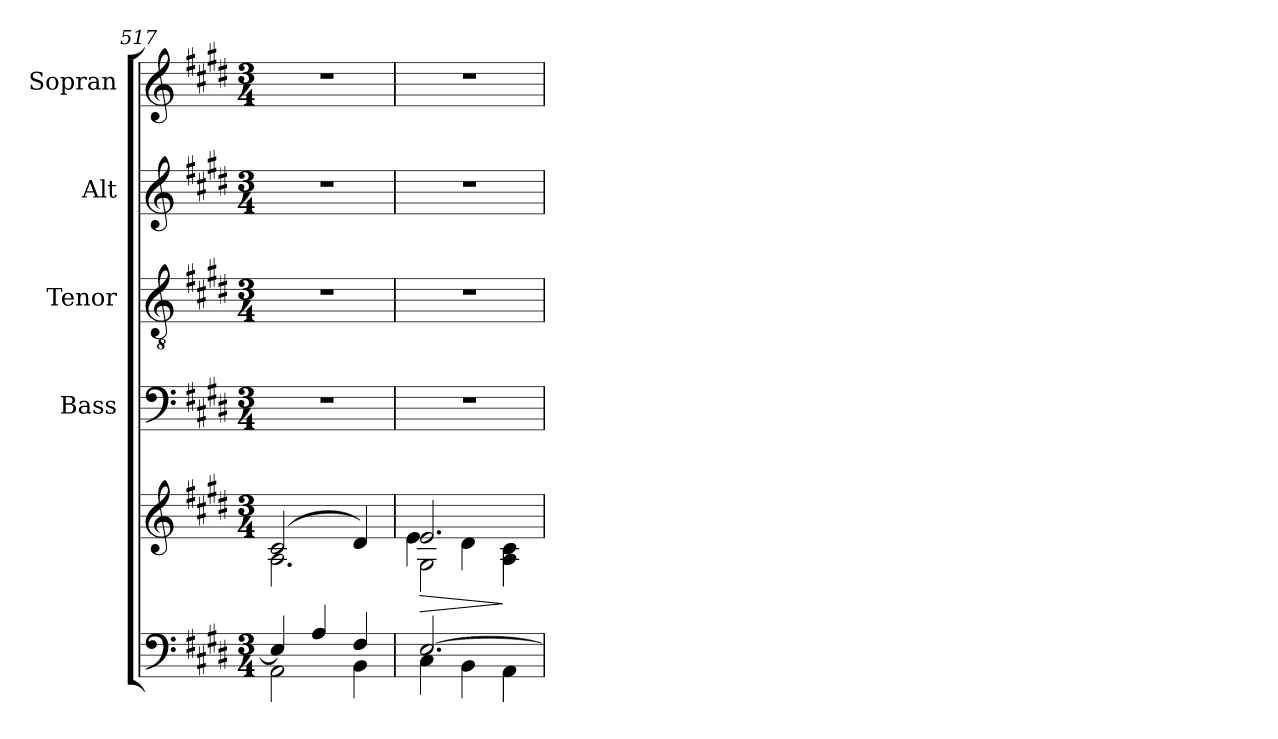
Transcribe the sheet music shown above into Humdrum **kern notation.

**kern	**kern	**dynam	**kern	**kern	**kern	**kern
*part5	*part5	*part5	*part4	*part3	*part2	*part1
*staff6	*staff5	*staff5/6	*staff4	*staff3	*staff2	*staff1
*	*	*	*I"Bass	*I"Tenor	*I"Alt	*I"Sopran
*	*	*	*I'B.	*I'T.	*I'A.	*I'S.
*clefF4	*clefG2	*	*clefF4	*clefGv2	*clefG2	*clefG2
*k[f#c#g#d#]	*k[f#c#g#d#]	*	*k[f#c#g#d#]	*k[f#c#g#d#]	*k[f#c#g#d#]	*k[f#c#g#d#]
*E:	*E:	*	*E:	*E:	*E:	*E:
*M3/4	*M3/4	*	*M3/4	*M3/4	*M3/4	*M3/4
=517	=517	=517	=517	=517	=517	=517
*^	*^	*	*	*	*	*
4E/]	2AA\	(2c#/	2.A\	.	2.r	2.r	2.r	2.r
4A/	.	.	.	.	.	.	.	.
4F#/	4BB\	4d#/)	.	.	.	.	.	.
*	*	*v	*v	*	*	*	*	*
=518	=518	=518	=518	=518	=518	=518	=518
!	!	!	!LO:HP:b	!	!	!	!
*	*	*^	*	*	*	*	*
*	*	*	*^	*	*	*	*	*
[>2.E/	4C#\	2.e/	4e\	2G#\	>	2.r	2.r	2.r	2.r
.	4BB\	.	4d#\	.	.	.	.	.	.
.	4AA\	.	4A\ 4c#\	4ryy	]	.	.	.	.
*v	*v	*	*	*	*	*	*	*	*
*	*v	*v	*v	*	*	*	*	*
=	=	=	=	=	=	=
*-	*-	*-	*-	*-	*-	*-
